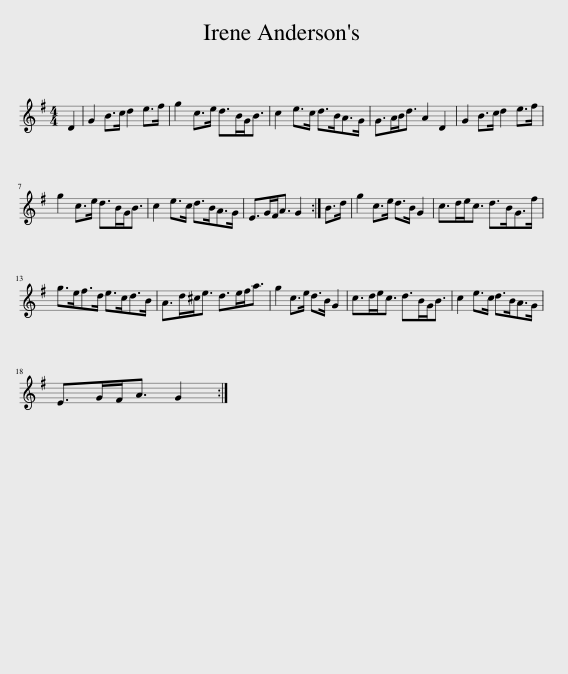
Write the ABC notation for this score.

X:1
L:1/8
M:4/4
I:linebreak $
K:G
V:1 treble
V:1
 D2 | G2 B>c d2 e>f | g2 c>e d>BG<B | c2 e>c d>BA>G | G>AB<d A2 D2 | %5
 G2 B>c d2 e>f |$ g2 c>e d>BG<B | c2 e>c d>BA>G | E>GF<A G2 :| B>d | %10
 g2 c>e d>B G2 | c>de<c d>BG>f |$ g>ef>d e>cd>B | A>d^c<e d>ef<a | g2 c>e d>B G2 | %15
 c>de<c d>BG<B | c2 e>c d>BA>G |$ E>GF<A G2 :| %18
